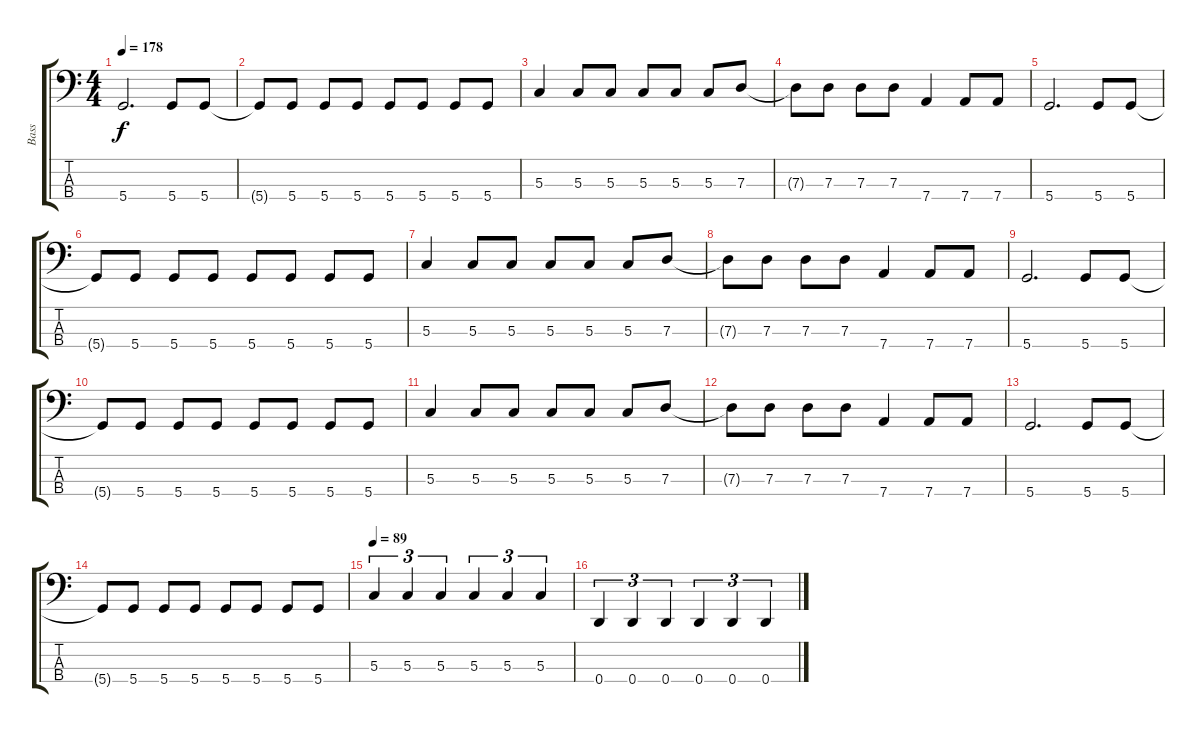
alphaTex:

\track ("Bass" "Bass") {instrument electricbassfinger}
\staff {score tabs}
\tuning (F2 C2 G1 D1) {hide}
\ts (4 4)
\tempo 178
\clef f4
\ks c
5.4.2{d dy f} 5.4.8 5.4.8 |
5.4{t}.8 5.4.8 5.4.8 5.4.8 5.4.8 5.4.8 5.4.8 5.4.8 |
5.3.4 5.3.8 5.3.8 5.3.8 5.3.8 5.3.8 7.3.8 |
7.3{t}.8 7.3.8 7.3.8 7.3.8 7.4.4 7.4.8 7.4.8 |
5.4.2{d} 5.4.8 5.4.8 |
5.4{t}.8 5.4.8 5.4.8 5.4.8 5.4.8 5.4.8 5.4.8 5.4.8 |
5.3.4 5.3.8 5.3.8 5.3.8 5.3.8 5.3.8 7.3.8 |
7.3{t}.8 7.3.8 7.3.8 7.3.8 7.4.4 7.4.8 7.4.8 |
5.4.2{d} 5.4.8 5.4.8 |
5.4{t}.8 5.4.8 5.4.8 5.4.8 5.4.8 5.4.8 5.4.8 5.4.8 |
5.3.4 5.3.8 5.3.8 5.3.8 5.3.8 5.3.8 7.3.8 |
7.3{t}.8 7.3.8 7.3.8 7.3.8 7.4.4 7.4.8 7.4.8 |
5.4.2{d} 5.4.8 5.4.8 |
5.4{t}.8 5.4.8 5.4.8 5.4.8 5.4.8 5.4.8 5.4.8 5.4.8 |
\tempo 89
5.3.4{tu (3 2)} 5.3.4{tu (3 2)} 5.3.4{tu (3 2)} 5.3.4{tu (3 2)} 5.3.4{tu (3 2)} 5.3.4{tu (3 2)} |
0.4.4{tu (3 2)} 0.4.4{tu (3 2)} 0.4.4{tu (3 2)} 0.4.4{tu (3 2)} 0.4.4{tu (3 2)} 0.4.4{tu (3 2)}
